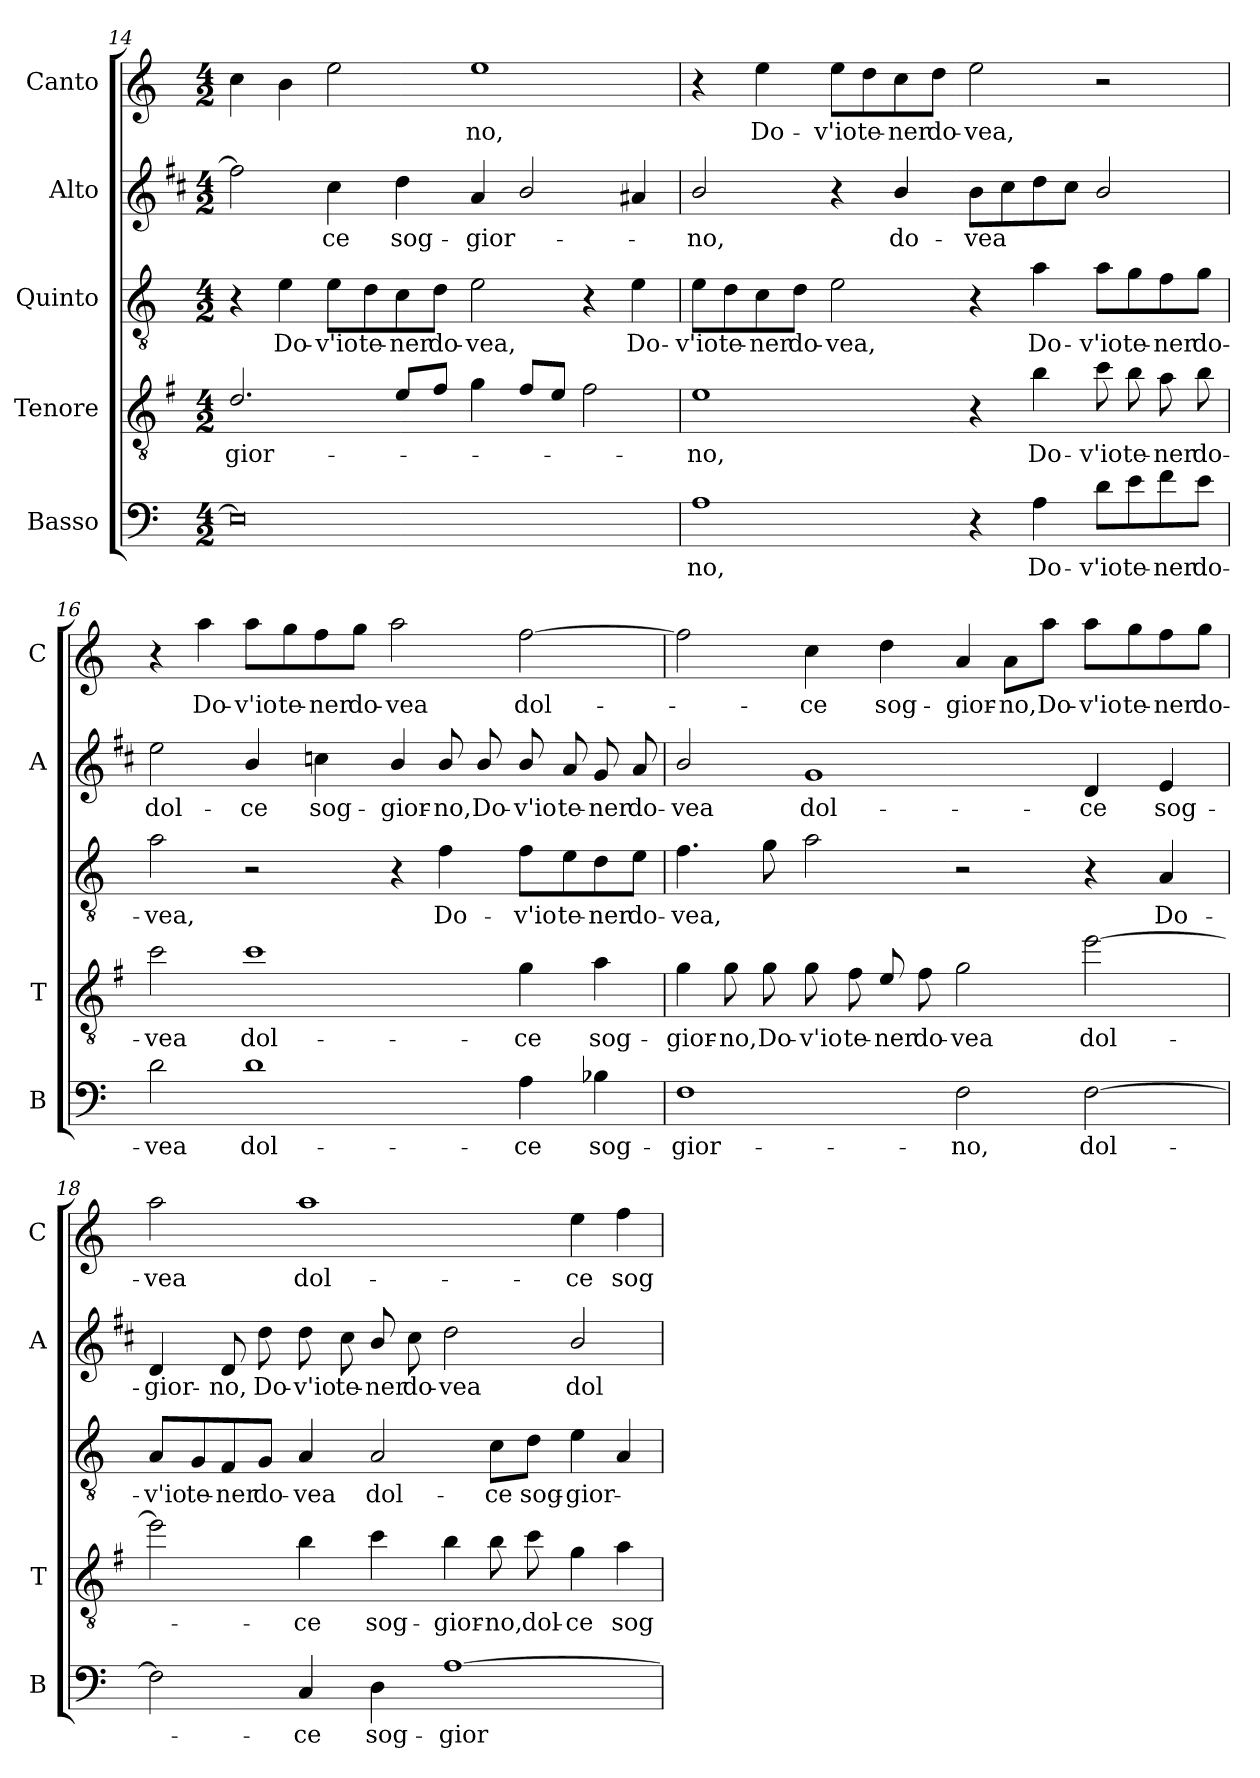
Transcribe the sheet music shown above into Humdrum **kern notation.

**kern	**text	**kern	**text	**kern	**text	**kern	**text	**kern	**text
*part5	*part5	*part4	*part4	*part3	*part3	*part2	*part2	*part1	*part1
*staff5	*staff5	*staff4	*staff4	*staff3	*staff3	*staff2	*staff2	*staff1	*staff1
*I"Basso	*	*I"Tenore	*	*I"Quinto	*	*I"Alto	*	*I"Canto	*
*I'B	*	*I'T	*	*	*	*I'A	*	*I'C	*
*clefF4	*	*clefGv2	*	*clefGv2	*	*clefG2	*	*clefG2	*
*	*	*ITrd4c7	*	*	*	*ITrd1c2	*	*	*
*k[]	*	*k[]	*	*k[]	*	*k[]	*	*k[]	*
*C:	*	*C:	*	*C:	*	*C:	*	*C:	*
*M4/2	*	*M4/2	*	*M4/2	*	*M4/2	*	*M4/2	*
=14	=14	=14	=14	=14	=14	=14	=14	=14	=14
!	!	!	!LO:LY:b	!	!	!	!	!	!
0E]	.	2.G/	-gior-	4r	.	2ee\]	.	4cc\	.
!	!	!	!	!	!LO:LY:b	!	!	!	!
.	.	.	.	4e\	Do-	.	.	4b\	.
!	!	!	!	!	!LO:LY:b	!	!LO:LY:b	!	!
.	.	.	.	8e\L	-v'io	4b\	-ce	2ee\	.
!	!	!	!	!	!LO:LY:b	!	!	!	!
.	.	.	.	8d\	te-	.	.	.	.
!	!	!	!	!	!LO:LY:b	!	!LO:LY:b	!	!
.	.	8A/L	.	8c\	-ner	4cc\	sog-	.	.
!	!	!	!	!	!LO:LY:b	!	!	!	!
.	.	8B/J	.	8d\J	do-	.	.	.	.
!	!	!	!	!	!LO:LY:b	!	!LO:LY:b	!	!LO:LY:b
.	.	4c\	.	2e\	-vea,	4g/	-gior-	1ee	-no,
.	.	8B/L	.	.	.	2a/	.	.	.
.	.	8A/J	.	.	.	.	.	.	.
.	.	2B\	.	4r	.	.	.	.	.
!	!	!	!	!	!LO:LY:b	!	!	!	!
.	.	.	.	4e\	Do-	4g#X/	.	.	.
!!LO:LB:g=z
=15	=15	=15	=15	=15	=15	=15	=15	=15	=15
!	!LO:LY:b	!	!LO:LY:b	!	!LO:LY:b	!	!LO:LY:b	!	!
1A	-no,	1A	-no,	8e\L	-v'io	2a/	-no,	4r	.
!	!	!	!	!	!LO:LY:b	!	!	!	!
.	.	.	.	8d\	te-	.	.	.	.
!	!	!	!	!	!LO:LY:b	!	!	!	!LO:LY:b
.	.	.	.	8c\	-ner	.	.	4ee\	Do-
!	!	!	!	!	!LO:LY:b	!	!	!	!
.	.	.	.	8d\J	do-	.	.	.	.
!	!	!	!	!	!LO:LY:b	!	!	!	!LO:LY:b
.	.	.	.	2e\	-vea,	4r	.	8ee\L	-v'io
!	!	!	!	!	!	!	!	!	!LO:LY:b
.	.	.	.	.	.	.	.	8dd\	te-
!	!	!	!	!	!	!	!LO:LY:b	!	!LO:LY:b
.	.	.	.	.	.	4a/	do-	8cc\	-ner
!	!	!	!	!	!	!	!	!	!LO:LY:b
.	.	.	.	.	.	.	.	8dd\J	do-
!	!	!	!	!	!	!	!LO:LY:b	!	!LO:LY:b
4r	.	4r	.	4r	.	8a\L	-vea	2ee\	-vea,
.	.	.	.	.	.	8b\	.	.	.
!	!LO:LY:b	!	!LO:LY:b	!	!LO:LY:b	!	!	!	!
4A\	Do-	4e\	Do-	4a\	Do-	8cc\	.	.	.
.	.	.	.	.	.	8b\J	.	.	.
!	!LO:LY:b	!	!LO:LY:b	!	!LO:LY:b	!	!	!	!
8d\L	-v'io	8f\	-v'io	8a\L	-v'io	2a/	.	2r	.
!	!LO:LY:b	!	!LO:LY:b	!	!LO:LY:b	!	!	!	!
8e\	te-	8e\	te-	8g\	te-	.	.	.	.
!	!LO:LY:b	!	!LO:LY:b	!	!LO:LY:b	!	!	!	!
8f\	-ner	8d\	-ner	8f\	-ner	.	.	.	.
!	!LO:LY:b	!	!LO:LY:b	!	!LO:LY:b	!	!	!	!
8e\J	do-	8e\	do-	8g\J	do-	.	.	.	.
=16	=16	=16	=16	=16	=16	=16	=16	=16	=16
!	!LO:LY:b	!	!LO:LY:b	!	!LO:LY:b	!	!LO:LY:b	!	!
2d\	-vea	2f\	-vea	2a\	-vea,	2dd\	dol-	4r	.
!	!	!	!	!	!	!	!	!	!LO:LY:b
.	.	.	.	.	.	.	.	4aa\	Do-
!	!LO:LY:b	!	!LO:LY:b	!	!	!	!LO:LY:b	!	!LO:LY:b
1d	dol-	1f	dol-	2r	.	4a/	-ce	8aa\L	-v'io
!	!	!	!	!	!	!	!	!	!LO:LY:b
.	.	.	.	.	.	.	.	8gg\	te-
!	!	!	!	!	!	!	!LO:LY:b	!	!LO:LY:b
.	.	.	.	.	.	4b-X\	sog-	8ff\	-ner
!	!	!	!	!	!	!	!	!	!LO:LY:b
.	.	.	.	.	.	.	.	8gg\J	do-
!	!	!	!	!	!	!	!LO:LY:b	!	!LO:LY:b
.	.	.	.	4r	.	4a/	-gior-	2aa\	-vea
!	!	!	!	!	!LO:LY:b	!	!LO:LY:b	!	!
.	.	.	.	4f\	Do-	8a/	-no,	.	.
!	!	!	!	!	!	!	!LO:LY:b	!	!
.	.	.	.	.	.	8a/	Do-	.	.
!	!LO:LY:b	!	!LO:LY:b	!	!LO:LY:b	!	!LO:LY:b	!	!LO:LY:b
4A\	-ce	4c\	-ce	8f\L	-v'io	8a/	-v'io	[2ff\	dol-
!	!	!	!	!	!LO:LY:b	!	!LO:LY:b	!	!
.	.	.	.	8e\	te-	8g/	te-	.	.
!	!LO:LY:b	!	!LO:LY:b	!	!LO:LY:b	!	!LO:LY:b	!	!
4B-X\	sog-	4d\	sog-	8d\	-ner	8f/	-ner	.	.
!	!	!	!	!	!LO:LY:b	!	!LO:LY:b	!	!
.	.	.	.	8e\J	do-	8g/	do-	.	.
!!LO:PB:g=z
=17	=17	=17	=17	=17	=17	=17	=17	=17	=17
!	!LO:LY:b	!	!LO:LY:b	!	!LO:LY:b	!	!LO:LY:b	!	!
1F	-gior-	4c\	-gior-	4.f\	-vea,	2a/	-vea	2ff\]	.
!	!	!	!LO:LY:b	!	!	!	!	!	!
.	.	8c\	-no,	.	.	.	.	.	.
!	!	!	!LO:LY:b	!	!	!	!	!	!
.	.	8c\	Do-	8g\	.	.	.	.	.
!	!	!	!LO:LY:b	!	!	!	!LO:LY:b	!	!LO:LY:b
.	.	8c\	-v'io	2a\	.	1f	dol-	4cc\	-ce
!	!	!	!LO:LY:b	!	!	!	!	!	!
.	.	8B\	te-	.	.	.	.	.	.
!	!	!	!LO:LY:b	!	!	!	!	!	!LO:LY:b
.	.	8A/	-ner	.	.	.	.	4dd\	sog-
!	!	!	!LO:LY:b	!	!	!	!	!	!
.	.	8B\	do-	.	.	.	.	.	.
!	!LO:LY:b	!	!LO:LY:b	!	!	!	!	!	!LO:LY:b
2F\	-no,	2c\	-vea	2r	.	.	.	4a/	-gior-
!	!	!	!	!	!	!	!	!	!LO:LY:b
.	.	.	.	.	.	.	.	8a\L	-no,
!	!	!	!	!	!	!	!	!	!LO:LY:b
.	.	.	.	.	.	.	.	8aa\J	Do-
!	!LO:LY:b	!	!LO:LY:b	!	!	!	!LO:LY:b	!	!LO:LY:b
[2F\	dol-	[2a\	dol-	4r	.	4c/	-ce	8aa\L	-v'io
!	!	!	!	!	!	!	!	!	!LO:LY:b
.	.	.	.	.	.	.	.	8gg\	te-
!	!	!	!	!	!LO:LY:b	!	!LO:LY:b	!	!LO:LY:b
.	.	.	.	4A/	Do-	4d/	sog-	8ff\	-ner
!	!	!	!	!	!	!	!	!	!LO:LY:b
.	.	.	.	.	.	.	.	8gg\J	do-
=18	=18	=18	=18	=18	=18	=18	=18	=18	=18
!	!	!	!	!	!LO:LY:b	!	!LO:LY:b	!	!LO:LY:b
2F\]	.	2a\]	.	8A/L	-v'io	4c/	-gior-	2aa\	-vea
!	!	!	!	!	!LO:LY:b	!	!	!	!
.	.	.	.	8G/	te-	.	.	.	.
!	!	!	!	!	!LO:LY:b	!	!LO:LY:b	!	!
.	.	.	.	8F/	-ner	8c/	-no,	.	.
!	!	!	!	!	!LO:LY:b	!	!LO:LY:b	!	!
.	.	.	.	8G/J	do-	8cc\	Do-	.	.
!	!LO:LY:b	!	!LO:LY:b	!	!LO:LY:b	!	!LO:LY:b	!	!LO:LY:b
4C/	-ce	4e\	-ce	4A/	-vea	8cc\	-v'io	1aa	dol-
!	!	!	!	!	!	!	!LO:LY:b	!	!
.	.	.	.	.	.	8b\	te-	.	.
!	!LO:LY:b	!	!LO:LY:b	!	!LO:LY:b	!	!LO:LY:b	!	!
4D\	sog-	4f\	sog-	2A/	dol-	8a/	-ner	.	.
!	!	!	!	!	!	!	!LO:LY:b	!	!
.	.	.	.	.	.	8b\	do-	.	.
!	!LO:LY:b	!	!LO:LY:b	!	!	!	!LO:LY:b	!	!
[1A	-gior-	4e\	-gior-	.	.	2cc\	-vea	.	.
!	!	!	!LO:LY:b	!	!LO:LY:b	!	!	!	!
.	.	8e\	-no,	8c\L	-ce	.	.	.	.
!	!	!	!LO:LY:b	!	!LO:LY:b	!	!	!	!
.	.	8f\	dol-	8d\J	sog-	.	.	.	.
!	!	!	!LO:LY:b	!	!LO:LY:b	!	!LO:LY:b	!	!LO:LY:b
.	.	4c\	-ce	4e\	-gior-	2a/	dol-	4ee\	-ce
!	!	!	!LO:LY:b	!	!	!	!	!	!LO:LY:b
.	.	4d\	sog-	4A/	.	.	.	4ff\	sog-
=	=	=	=	=	=	=	=	=	=
*-	*-	*-	*-	*-	*-	*-	*-	*-	*-
